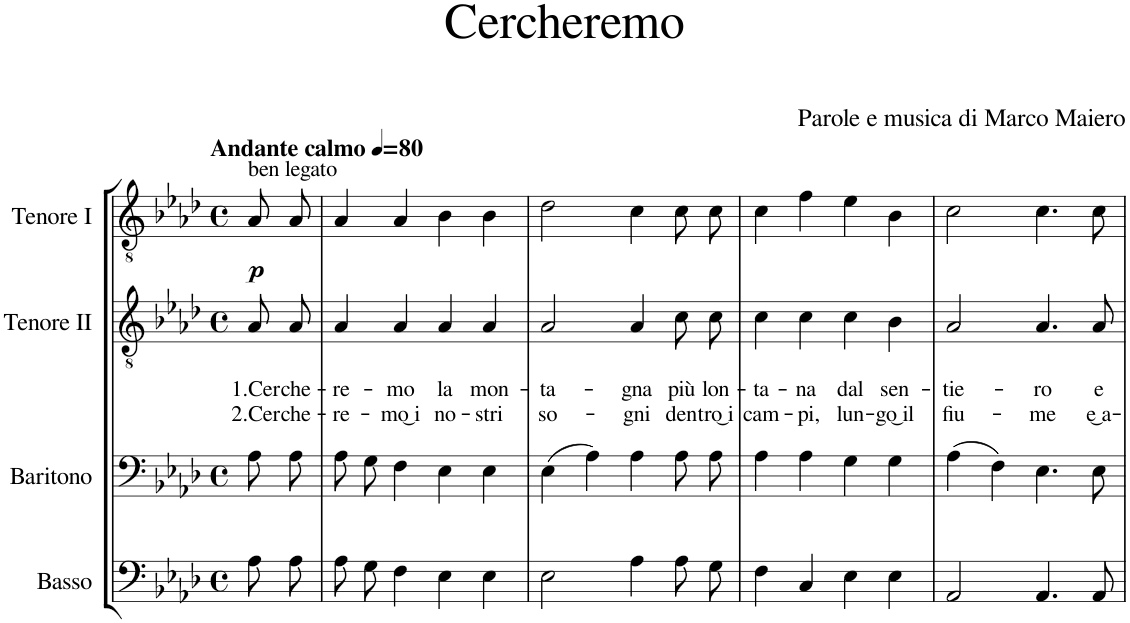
**kern	**kern	**kern	**text	**text	**text	**kern	**dynam
*part4	*part3	*part2	*part2	*part2	*part2	*part1	*part1
*staff4	*staff3	*staff2	*staff2	*staff2	*staff2	*staff1	*staff1
*I"Basso	*I"Baritono	*I"Tenore II	*	*	*	*I"Tenore I	*
*I'B.	*I'Bar.	*I'T2	*	*	*	*I'T1	*
*clefF4	*clefF4	*clefGv2	*	*	*	*clefGv2	*
*k[b-e-a-d-]	*k[b-e-a-d-]	*k[b-e-a-d-]	*	*	*	*k[b-e-a-d-]	*
*M4/4	*M4/4	*M4/4	*	*	*	*M4/4	*
*met(c)	*met(c)	*met(c)	*	*	*	*met(c)	*
*MM80	*MM80	*MM80	*	*	*	*MM80	*
=1	=1	=1	=1	=1	=1	=1	=1
!	!	!	!	!	!	!LO:TX:a:B:t=Andante calmo	!
!	!	!	!	!	!	!LO:TX:a:t=ben legato	!
!	!	!	!	!LO:LY:b	!LO:LY:b	!	!LO:DY:b
8A-\L	8A-\L	8A-/L	.	1.Cer-	2.Cer-	8A-/L	p
!	!	!	!	!LO:LY:b	!LO:LY:b	!	!
8A-\J	8A-\J	8A-/J	.	-che-	-che-	8A-/J	.
=2	=2	=2	=2	=2	=2	=2	=2
!	!	!	!	!LO:LY:b	!LO:LY:b	!	!
8A-\L	8A-\L	4A-/	.	-re-	-re-	4A-/	.
8G\J	8G\J	.	.	.	.	.	.
!	!	!	!	!LO:LY:b	!LO:LY:b	!	!
4F\	4F\	4A-/	.	-mo	-mo͜ i	4A-/	.
!	!	!	!	!LO:LY:b	!LO:LY:b	!	!
4E-\	4E-\	4A-/	.	la	no-	4B-\	.
!	!	!	!	!LO:LY:b	!LO:LY:b	!	!
4E-\	4E-\	4A-/	.	mon-	-stri	4B-\	.
=3	=3	=3	=3	=3	=3	=3	=3
!	!	!	!	!LO:LY:b	!LO:LY:b	!	!
2E-\	(4E-\	2A-/	.	-ta-	so-	2d-\	.
.	4A-\)	.	.	.	.	.	.
!	!	!	!	!LO:LY:b	!LO:LY:b	!	!
4A-\	4A-\	4A-/	.	-gna	-gni	4c\	.
!	!	!	!	!LO:LY:b	!LO:LY:b	!	!
8A-\L	8A-\L	8c\L	.	più	den-	8c\L	.
!	!	!	!	!LO:LY:b	!LO:LY:b	!	!
8G\J	8A-\J	8c\J	.	lon-	-tro͜ i	8c\J	.
=4	=4	=4	=4	=4	=4	=4	=4
!	!	!	!	!LO:LY:b	!LO:LY:b	!	!
4F\	4A-\	4c\	.	-ta-	cam-	4c\	.
!	!	!	!	!LO:LY:b	!LO:LY:b	!	!
4C/	4A-\	4c\	.	-na	-pi,	4f\	.
!	!	!	!	!LO:LY:b	!LO:LY:b	!	!
4E-\	4G\	4c\	.	dal	lun-	4e-\	.
!	!	!	!	!LO:LY:b	!LO:LY:b	!	!
4E-\	4G\	4B-\	.	sen-	-go͜ il	4B-\	.
=5	=5	=5	=5	=5	=5	=5	=5
!	!	!	!	!LO:LY:b	!LO:LY:b	!	!
2AA-/	(4A-\	2A-/	.	-tie-	fiu-	2c\	.
.	4F\)	.	.	.	.	.	.
!	!	!	!	!LO:LY:b	!LO:LY:b	!	!
4.AA-/	4.E-\	4.A-/	.	-ro	-me	4.c\	.
!	!	!	!	!LO:LY:b	!LO:LY:b	!	!
8AA-/	8E-\	8A-/	.	e	e͜ a-	8c\	.
=	=	=	=	=	=	=	=
*-	*-	*-	*-	*-	*-	*-	*-
